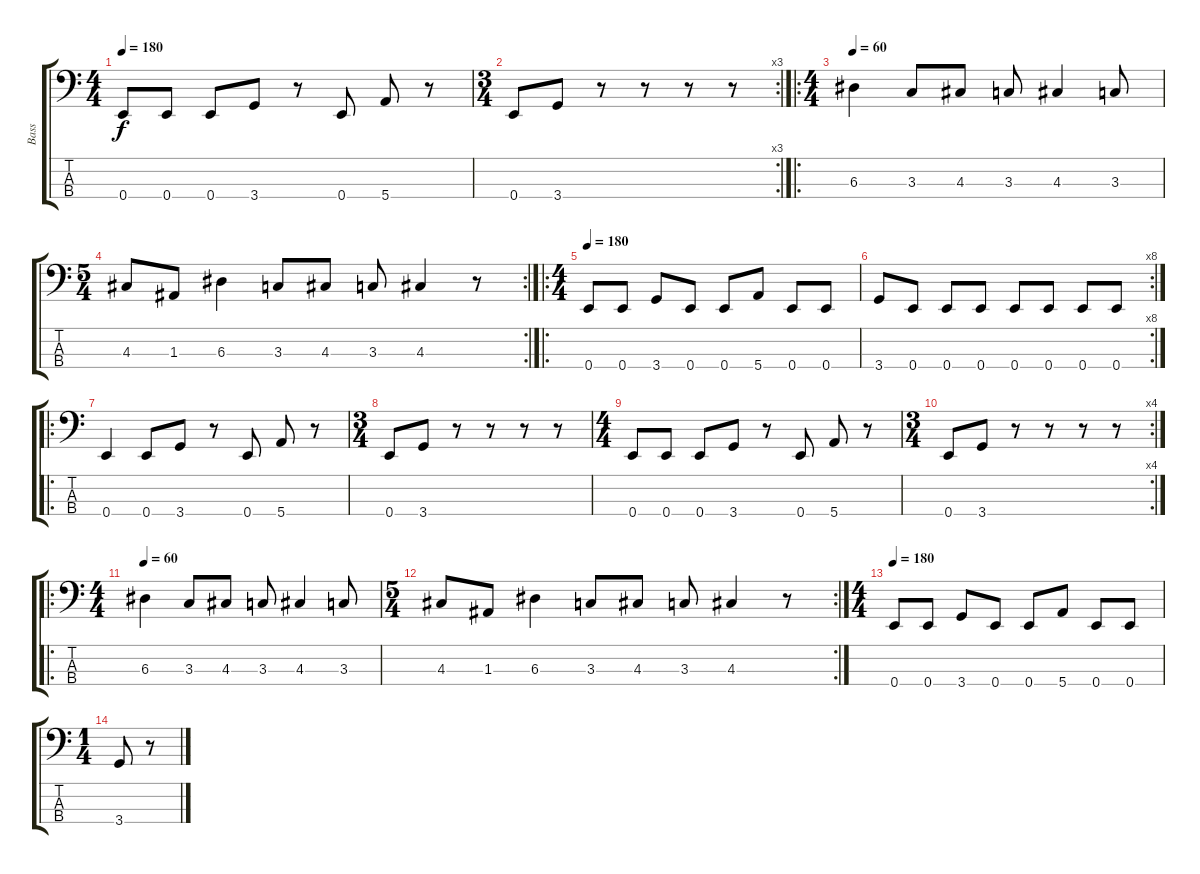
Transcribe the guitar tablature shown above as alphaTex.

\track ("Bass" "Bass") {instrument electricbassfinger}
\staff {score tabs}
\tuning (G2 D2 A1 E1) {hide}
\ts (4 4)
\tempo 180
\clef f4
\ks c
0.4.8{dy f} 0.4.8 0.4.8 3.4.8 r.8 0.4.8 5.4.8 r.8 |
\rc 3
\ts (3 4)
0.4.8 3.4.8 r.8 r.8 r.8 r.8 |
\ro
\ts (4 4)
\tempo 60
6.3.4 3.3.8 4.3.8 3.3.8 4.3.4 3.3.8 |
\rc 2
\ts (5 4)
4.3.8 1.3.8 6.3.4 3.3.8 4.3.8 3.3.8 4.3.4 r.8 |
\ro
\ts (4 4)
\tempo 180
0.4.8 0.4.8 3.4.8 0.4.8 0.4.8 5.4.8 0.4.8 0.4.8 |
\rc 8
3.4.8 0.4.8 0.4.8 0.4.8 0.4.8 0.4.8 0.4.8 0.4.8 |
\ro
0.4.4 0.4.8 3.4.8 r.8 0.4.8 5.4.8 r.8 |
\ts (3 4)
0.4.8 3.4.8 r.8 r.8 r.8 r.8 |
\ts (4 4)
0.4.8 0.4.8 0.4.8 3.4.8 r.8 0.4.8 5.4.8 r.8 |
\rc 4
\ts (3 4)
0.4.8 3.4.8 r.8 r.8 r.8 r.8 |
\ro
\ts (4 4)
\tempo 60
6.3.4 3.3.8 4.3.8 3.3.8 4.3.4 3.3.8 |
\rc 2
\ts (5 4)
4.3.8 1.3.8 6.3.4 3.3.8 4.3.8 3.3.8 4.3.4 r.8 |
\ts (4 4)
\tempo 180
0.4.8 0.4.8 3.4.8 0.4.8 0.4.8 5.4.8 0.4.8 0.4.8 |
\ts (1 4)
3.4.8 r.8
